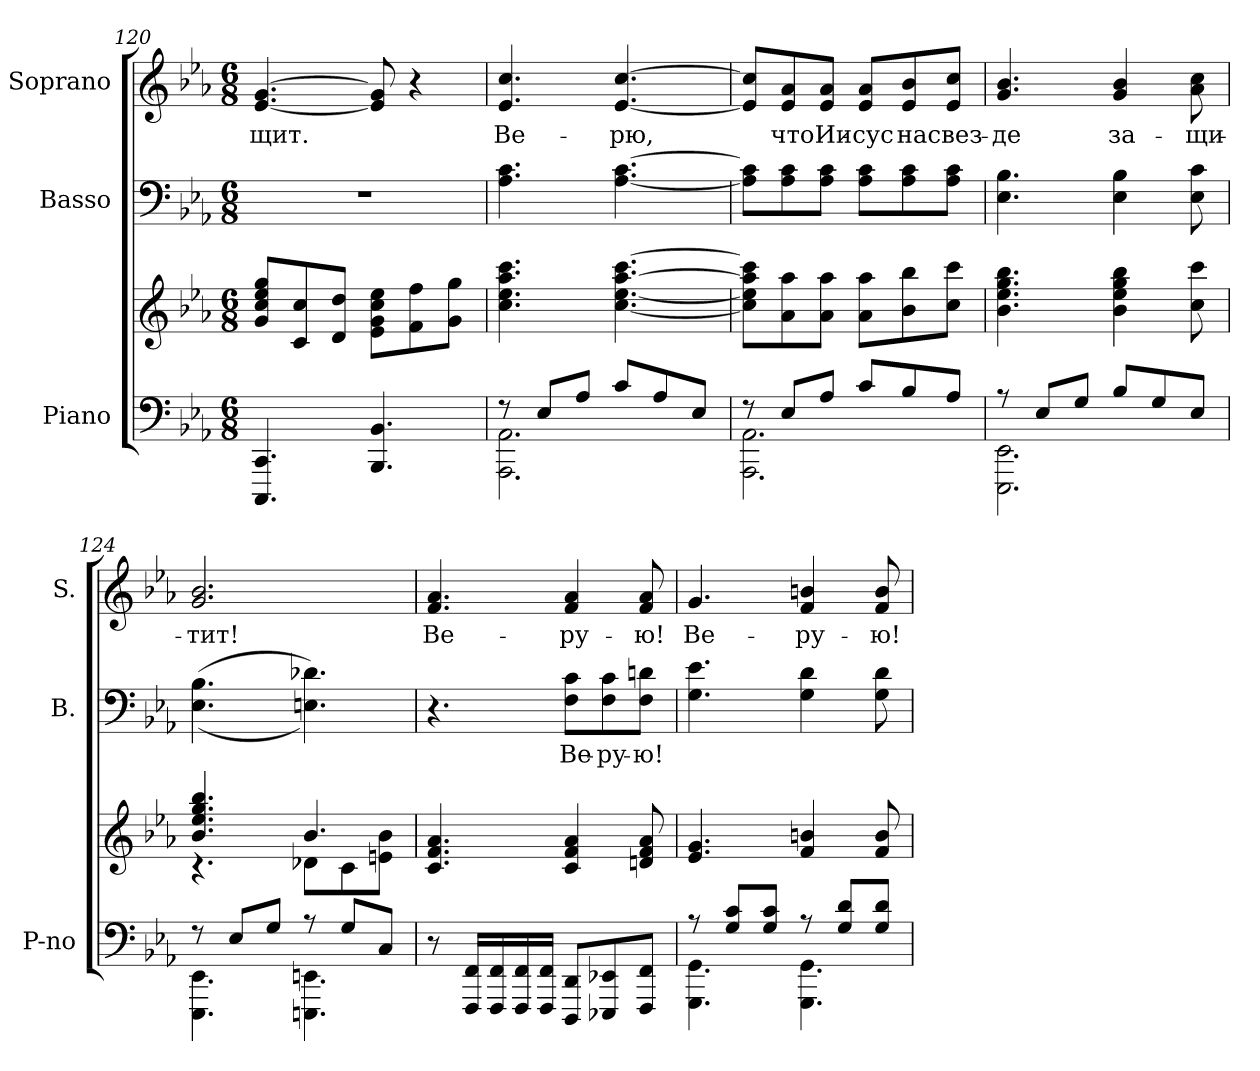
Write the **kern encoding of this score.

**kern	**kern	**kern	**text	**kern	**text
*part3	*part3	*part2	*part2	*part1	*part1
*staff4	*staff3	*staff2	*staff2	*staff1	*staff1
*I"Piano	*	*I"Basso	*	*I"Soprano	*
*I'P-no	*	*I'B.	*	*I'S.	*
!!LO:LB:g=z
*clefF4	*clefG2	*clefF4	*	*clefG2	*
*k[b-e-a-]	*k[b-e-a-]	*k[b-e-a-]	*	*k[b-e-a-]	*
*c:	*c:	*c:	*	*c:	*
*M6/8	*M6/8	*M6/8	*	*M6/8	*
=120	=120	=120	=120	=120	=120
!	!	!LO:N:vis=1	!	!	!
!	!	!	!	!	!LO:LY:b:color=#000000
4.CCCi/ 4.CCi	8gi/ 8cci 8ee-i 8ggiL	2.r	.	[<4.e-i/ [>4.gi	щит.
.	8ci/ 8cci	.	.	.	.
.	8di/ 8ddiJ	.	.	.	.
4.BBB-i/ 4.BB-i	8e-i\ 8gi 8cci 8ee-iL	.	.	8e-i/] 8gi]	.
.	8fi\ 8ffi	.	.	4r	.
.	8gi\ 8ggiJ	.	.	.	.
=121	=121	=121	=121	=121	=121
*^	*	*	*	*	*
!	!	!	!	!	!	!LO:LY:b:color=#000000
8r	2.AAA-i\ 2.AA-i	4.cci\ 4.ee-i 4.aa-i 4.ccci	4.A-i\ 4.ci	.	4.e-i/ 4.cci	Ве-
8E-i/L	.	.	.	.	.	.
8A-i/J	.	.	.	.	.	.
!	!	!	!	!	!	!LO:LY:b:color=#000000
8ci/L	.	[<4.cci\ [<4.ee-i [>4.aa-i [>4.ccci	[<4.A-i\ [>4.ci	.	[<4.e-i/ [>4.cci	-рю,
8A-i/	.	.	.	.	.	.
8E-i/J	.	.	.	.	.	.
=122	=122	=122	=122	=122	=122	=122
8r	2.AAA-i\ 2.AA-i	8cci\] 8ee-i] 8aa-i] 8ccci]L	8A-i\] 8ci]L	.	8e-i/] 8cci]L	.
!	!	!	!	!	!	!LO:LY:b:color=#000000
8E-i/L	.	8a-i\ 8aa-i	8A-i\ 8ci	.	8e-i/ 8a-i	что
!	!	!	!	!	!	!LO:LY:b:color=#000000
8A-i/J	.	8a-i\ 8aa-iJ	8A-i\ 8ciJ	.	8e-i/ 8a-iJ	Ии-
!	!	!	!	!	!	!LO:LY:b:color=#000000
8ci/L	.	8a-i\ 8aa-iL	8A-i\ 8ciL	.	8e-i/ 8a-iL	-сус
!	!	!	!	!	!	!LO:LY:b:color=#000000
8B-i/	.	8b-i\ 8bb-i	8A-i\ 8ci	.	8e-i/ 8b-i	нас
!	!	!	!	!	!	!LO:LY:b:color=#000000
8A-i/J	.	8cci\ 8ccciJ	8A-i\ 8ciJ	.	8e-i/ 8cciJ	вез-
=123	=123	=123	=123	=123	=123	=123
!	!	!	!	!	!	!LO:LY:b:color=#000000
8r	2.EEE-i\ 2.EE-i	4.b-i\ 4.ee-i 4.ggi 4.bb-i	4.E-i\ 4.B-i	.	4.gi/ 4.b-i	-де
8E-i/L	.	.	.	.	.	.
8Gi/J	.	.	.	.	.	.
!	!	!	!	!	!	!LO:LY:b:color=#000000
8B-i/L	.	4b-i\ 4ee-i 4ggi 4bb-i	4E-i\ 4B-i	.	4gi/ 4b-i	за-
8Gi/	.	.	.	.	.	.
!	!	!	!	!	!	!LO:LY:b:color=#000000
8E-i/J	.	8cci\ 8ccci	8E-i\ 8ci	.	8a-i\ 8cci	-щи-
=124	=124	=124	=124	=124	=124	=124
*	*	*^	*	*	*	*
!	!	!	!	!	!	!	!LO:LY:b:color=#000000
8r	4.EEE-i\ 4.EE-i	4.b-i/ 4.ee-i 4.ggi 4.bb-i	4.r	((4.E-i\ 4.B-i	.	2.gi/ 2.b-i	-тит!
8E-i/L	.	.	.	.	.	.	.
8Gi/J	.	.	.	.	.	.	.
8r	4.EEEni\ 4.EEni	4.b-i/	8d-Xi\L	4.Eni\ 4.d-Xi))	.	.	.
8Gi/L	.	.	8ci\	.	.	.	.
8Ci/J	.	.	8eni\ 8b-iJ	.	.	.	.
*v	*v	*	*	*	*	*	*
*	*v	*v	*	*	*	*
!!LO:LB:g=z
=125	=125	=125	=125	=125	=125
*	*^	*	*	*	*
!	!	!	!	!	!	!LO:LY:b:color=#000000
*	*v	*v	*	*	*	*
8r	4.ci/ 4.fi 4.a-i	4.r	.	4.fi/ 4.a-i	Ве-
16FFFi/ 16FFiLL	.	.	.	.	.
16FFFi/ 16FFi	.	.	.	.	.
16FFFi/ 16FFi	.	.	.	.	.
16FFFi/ 16FFiJJ	.	.	.	.	.
!	!	!	!LO:LY:b:color=#000000	!	!
!	!	!	!	!	!LO:LY:b:color=#000000
8DDDi/ 8DDiL	4ci/ 4fi 4a-i	8Fi\ 8ciL	Ве-	4fi/ 4a-i	-ру-
!	!	!	!LO:LY:b:color=#000000	!	!
8EEE-Xi/ 8EE-Xi	.	8Fi\ 8ci	-ру-	.	.
!	!	!	!LO:LY:b:color=#000000	!	!
!	!	!	!	!	!LO:LY:b:color=#000000
8FFFi/ 8FFiJ	8dni/ 8fi 8a-i	8Fi\ 8dniJ	-ю!	8fi/ 8a-i	-ю!
=126	=126	=126	=126	=126	=126
*^	*	*	*	*	*
!	!	!	!	!	!	!LO:LY:b:color=#000000
8r	4.GGGi\ 4.GGi	4.e-i/ 4.gi	4.Gi\ 4.e-i	.	4.gi/	Ве-
8Gi/ 8ciL	.	.	.	.	.	.
8Gi/ 8ciJ	.	.	.	.	.	.
!	!	!	!	!	!	!LO:LY:b:color=#000000
8r	4.GGGi\ 4.GGi	4fi/ 4bni	4Gi\ 4di	.	4fi/ 4bni	-ру-
8Gi/ 8diL	.	.	.	.	.	.
!	!	!	!	!	!	!LO:LY:b:color=#000000
8Gi/ 8diJ	.	8fi/ 8bi	8Gi\ 8di	.	8fi/ 8bi	-ю!
*v	*v	*	*	*	*	*
=	=	=	=	=	=
*-	*-	*-	*-	*-	*-
